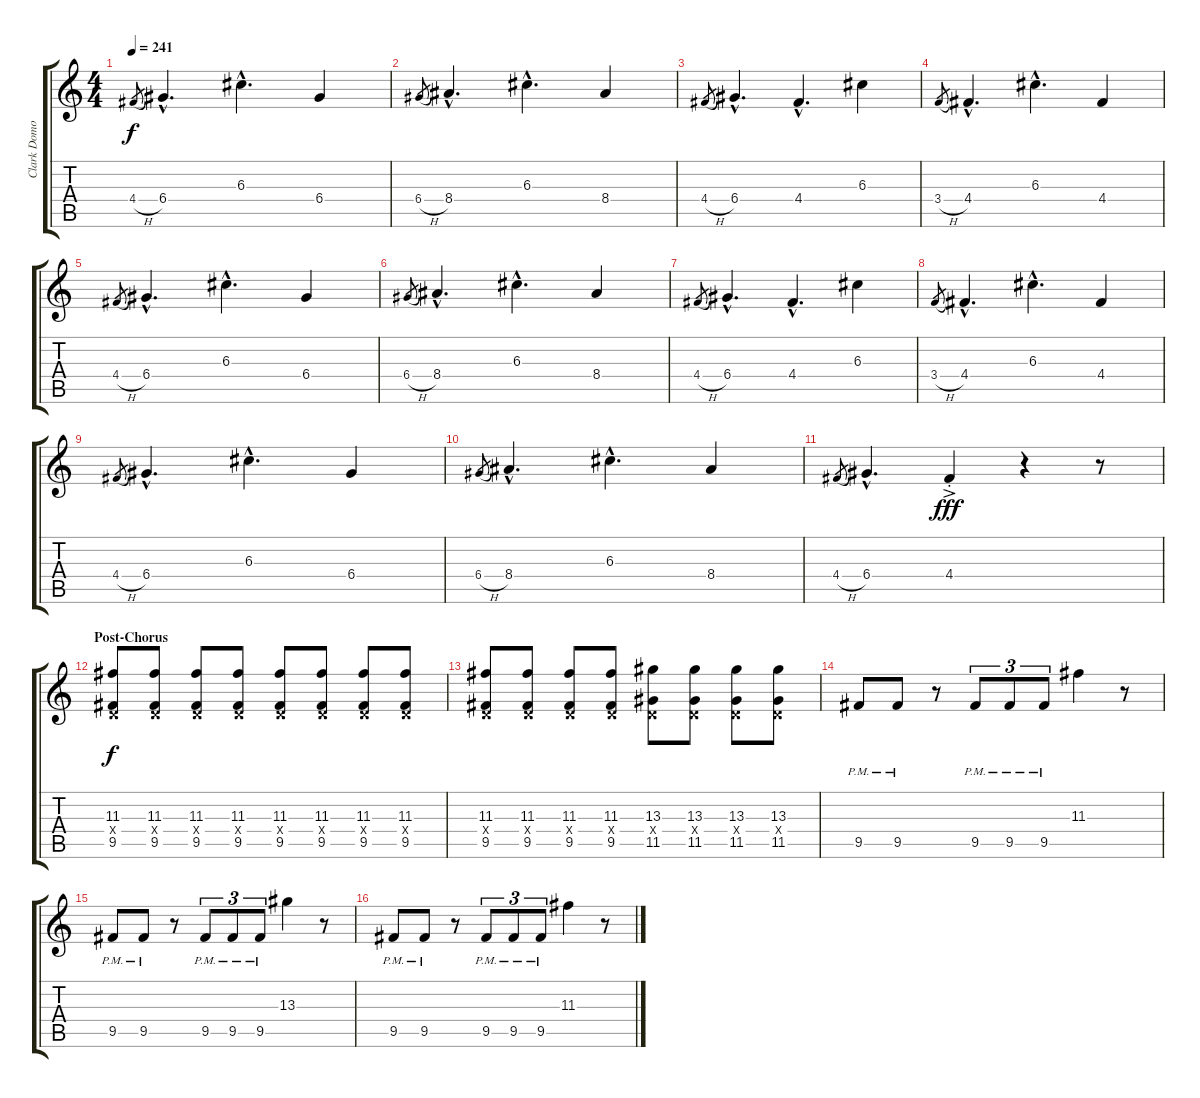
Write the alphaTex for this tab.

\track ("Clark Domoe" "Clark Domo") {instrument distortionguitar}
\staff {score tabs}
\tuning (E4 B3 G3 D3 A2 E2) {hide}
\ts (4 4)
\tempo 241
\clef g2
\ks c
4.4{h}.8{gr dy f} 6.4{hac}.4{d} 6.3{hac}.4{d} 6.4.4 |
6.4{h}.8{gr} 8.4{hac}.4{d} 6.3{hac}.4{d} 8.4.4 |
4.4{h}.8{gr} 6.4{hac}.4{d} 4.4{hac}.4{d} 6.3.4 |
3.4{h}.8{gr} 4.4{hac}.4{d} 6.3{hac}.4{d} 4.4.4 |
4.4{h}.8{gr} 6.4{hac}.4{d} 6.3{hac}.4{d} 6.4.4 |
6.4{h}.8{gr} 8.4{hac}.4{d} 6.3{hac}.4{d} 8.4.4 |
4.4{h}.8{gr} 6.4{hac}.4{d} 4.4{hac}.4{d} 6.3.4 |
3.4{h}.8{gr} 4.4{hac}.4{d} 6.3{hac}.4{d} 4.4.4 |
4.4{h}.8{gr} 6.4{hac}.4{d} 6.3{hac}.4{d} 6.4.4 |
6.4{h}.8{gr} 8.4{hac}.4{d} 6.3{hac}.4{d} 8.4.4 |
4.4{h}.8{gr} 6.4{hac}.4{d} 4.4{ac st}.4{dy fff} r.4 r.8 |
\section ("" "Post-Chorus")
(11.3 0.4{x} 9.5).8{dy f} (11.3 0.4{x} 9.5).8 (11.3 0.4{x} 9.5).8 (11.3 0.4{x} 9.5).8 (11.3 0.4{x} 9.5).8 (11.3 0.4{x} 9.5).8 (11.3 0.4{x} 9.5).8 (11.3 0.4{x} 9.5).8 |
(11.3 0.4{x} 9.5).8 (11.3 0.4{x} 9.5).8 (11.3 0.4{x} 9.5).8 (11.3 0.4{x} 9.5).8 (13.3 0.4{x} 11.5).8 (13.3 0.4{x} 11.5).8 (13.3 0.4{x} 11.5).8 (13.3 0.4{x} 11.5).8 |
9.5{pm}.8 9.5{pm}.8 r.8 9.5{pm}.8{tu (3 2)} 9.5{pm}.8{tu (3 2)} 9.5{pm}.8{tu (3 2)} 11.3.4 r.8 |
9.5{pm}.8 9.5{pm}.8 r.8 9.5{pm}.8{tu (3 2)} 9.5{pm}.8{tu (3 2)} 9.5{pm}.8{tu (3 2)} 13.3.4 r.8 |
9.5{pm}.8 9.5{pm}.8 r.8 9.5{pm}.8{tu (3 2)} 9.5{pm}.8{tu (3 2)} 9.5{pm}.8{tu (3 2)} 11.3.4 r.8
